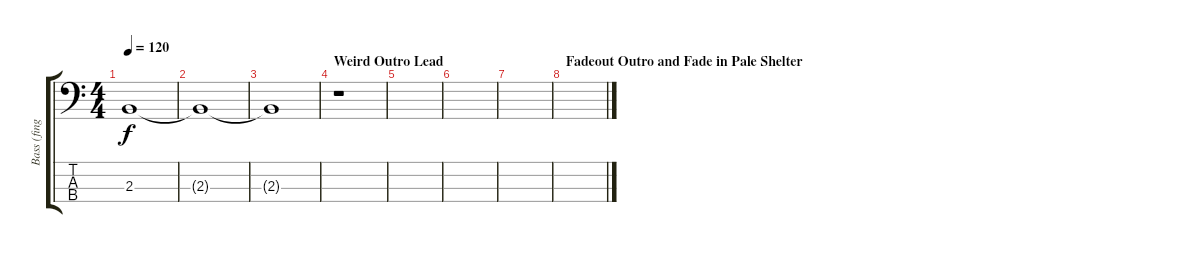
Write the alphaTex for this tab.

\track ("Bass (finger and synth)" "Bass (fing") {instrument electricbassfinger}
\staff {score tabs}
\tuning (G2 D2 A1 E1) {hide}
\ts (4 4)
\tempo 120
\clef f4
\ks c
2.3{t}.1{dy f} |
2.3{t}.1 |
2.3{t}.1 |
\section ("" "Weird Outro Lead")
r.1 |
|
|
|
\section ("" "Fadeout Outro and Fade in Pale Shelter")
